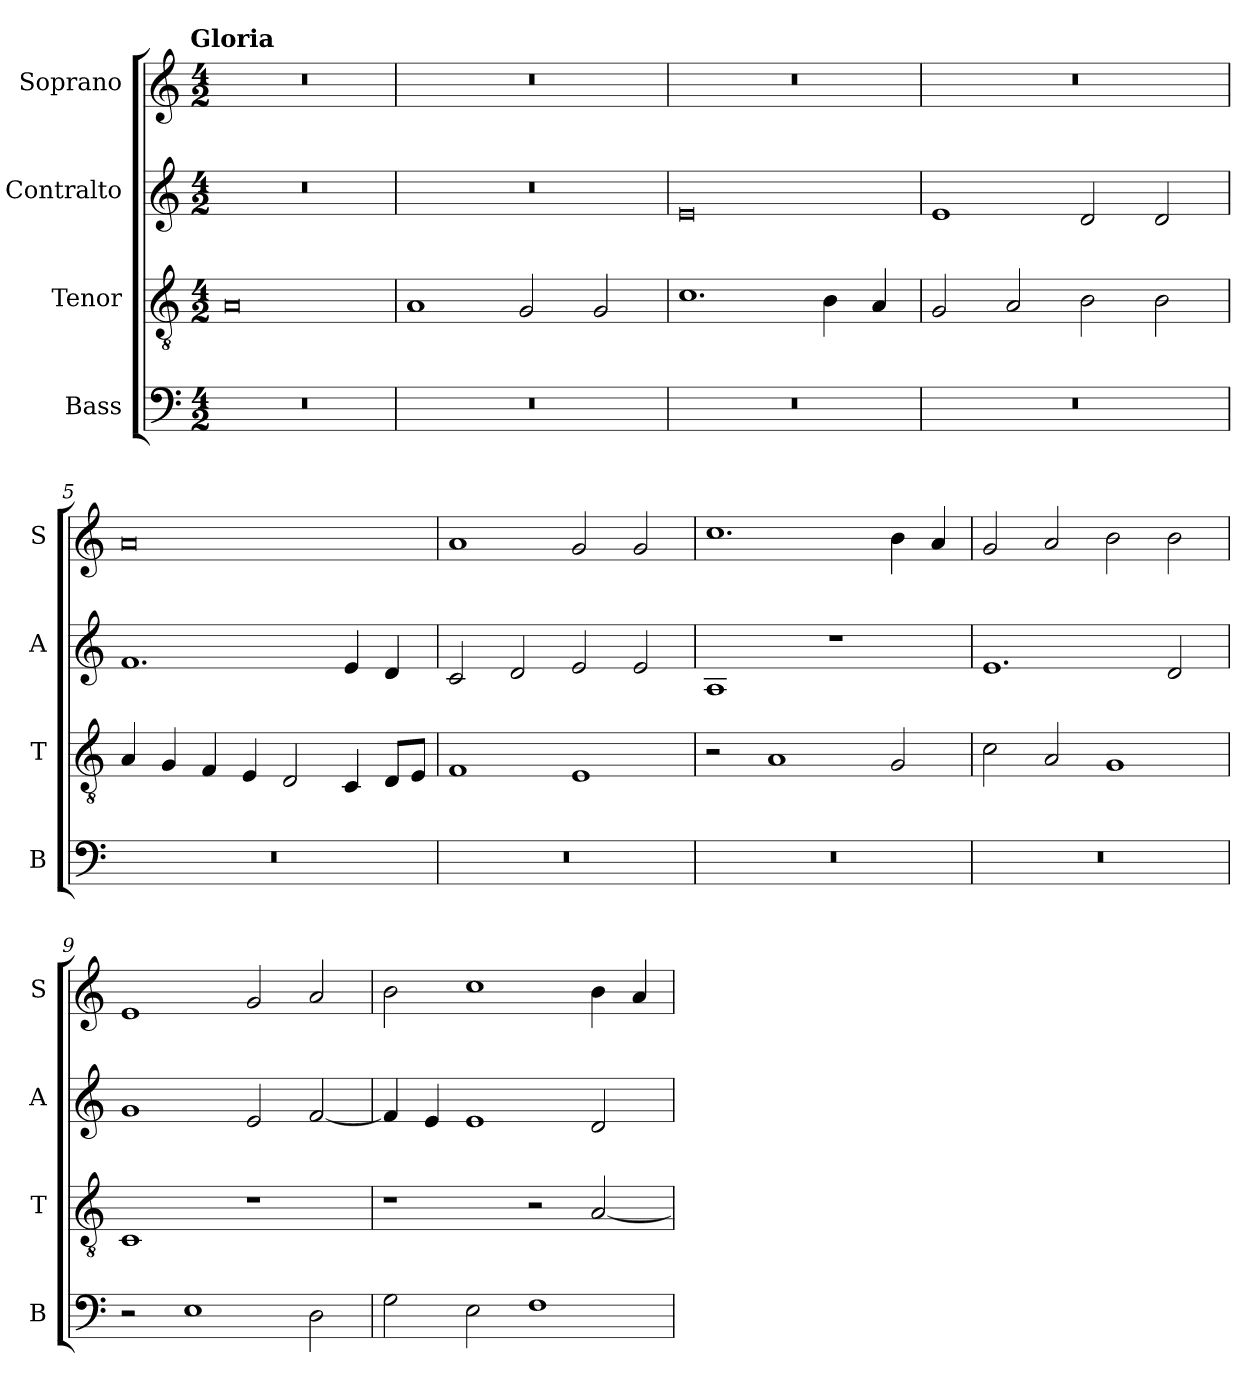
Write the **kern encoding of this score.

**kern	**kern	**kern	**kern
*part4	*part3	*part2	*part1
*staff4	*staff3	*staff2	*staff1
*I"Bass	*I"Tenor	*I"Contralto	*I"Soprano
*I'B	*I'T	*I'A	*I'S
*clefF4	*clefGv2	*clefG2	*clefG2
*k[]	*k[]	*k[]	*k[]
*A:aeo	*A:aeo	*A:aeo	*A:aeo
!!LO:TX:omd:t=Gloria
*M4/2	*M4/2	*M4/2	*M4/2
=1	=1	=1	=1
0r	0A	0r	0r
=2	=2	=2	=2
0r	1A	0r	0r
.	2G	.	.
.	2G	.	.
=3	=3	=3	=3
0r	1.c	0e	0r
.	4B	.	.
.	4A	.	.
=4	=4	=4	=4
0r	2G	1e	0r
.	2A	.	.
.	2B	2d	.
.	2B	2d	.
=5	=5	=5	=5
0r	4A	1.f	0a
.	4G	.	.
.	4F	.	.
.	4E	.	.
.	2D	.	.
.	4C	4e	.
.	8D/L	4d	.
.	8E/J	.	.
=6	=6	=6	=6
0r	1F	2c	1a
.	.	2d	.
.	1E	2e	2g
.	.	2e	2g
=7	=7	=7	=7
0r	2r	1A	1.cc
.	1A	.	.
.	.	1r	.
.	2G	.	4b
.	.	.	4a
=8	=8	=8	=8
0r	2c	1.e	2g
.	2A	.	2a
.	1G	.	2b
.	.	2d	2b
=9	=9	=9	=9
2r	1C	1g	1e
1E	.	.	.
.	1r	2e	2g
2D	.	[2f	2a
=10	=10	=10	=10
2G	1r	4f]	2b
.	.	4e	.
2E	.	1e	1cc
1F	2r	.	.
.	[2A	2d	4b
.	.	.	4a
=	=	=	=
*-	*-	*-	*-
